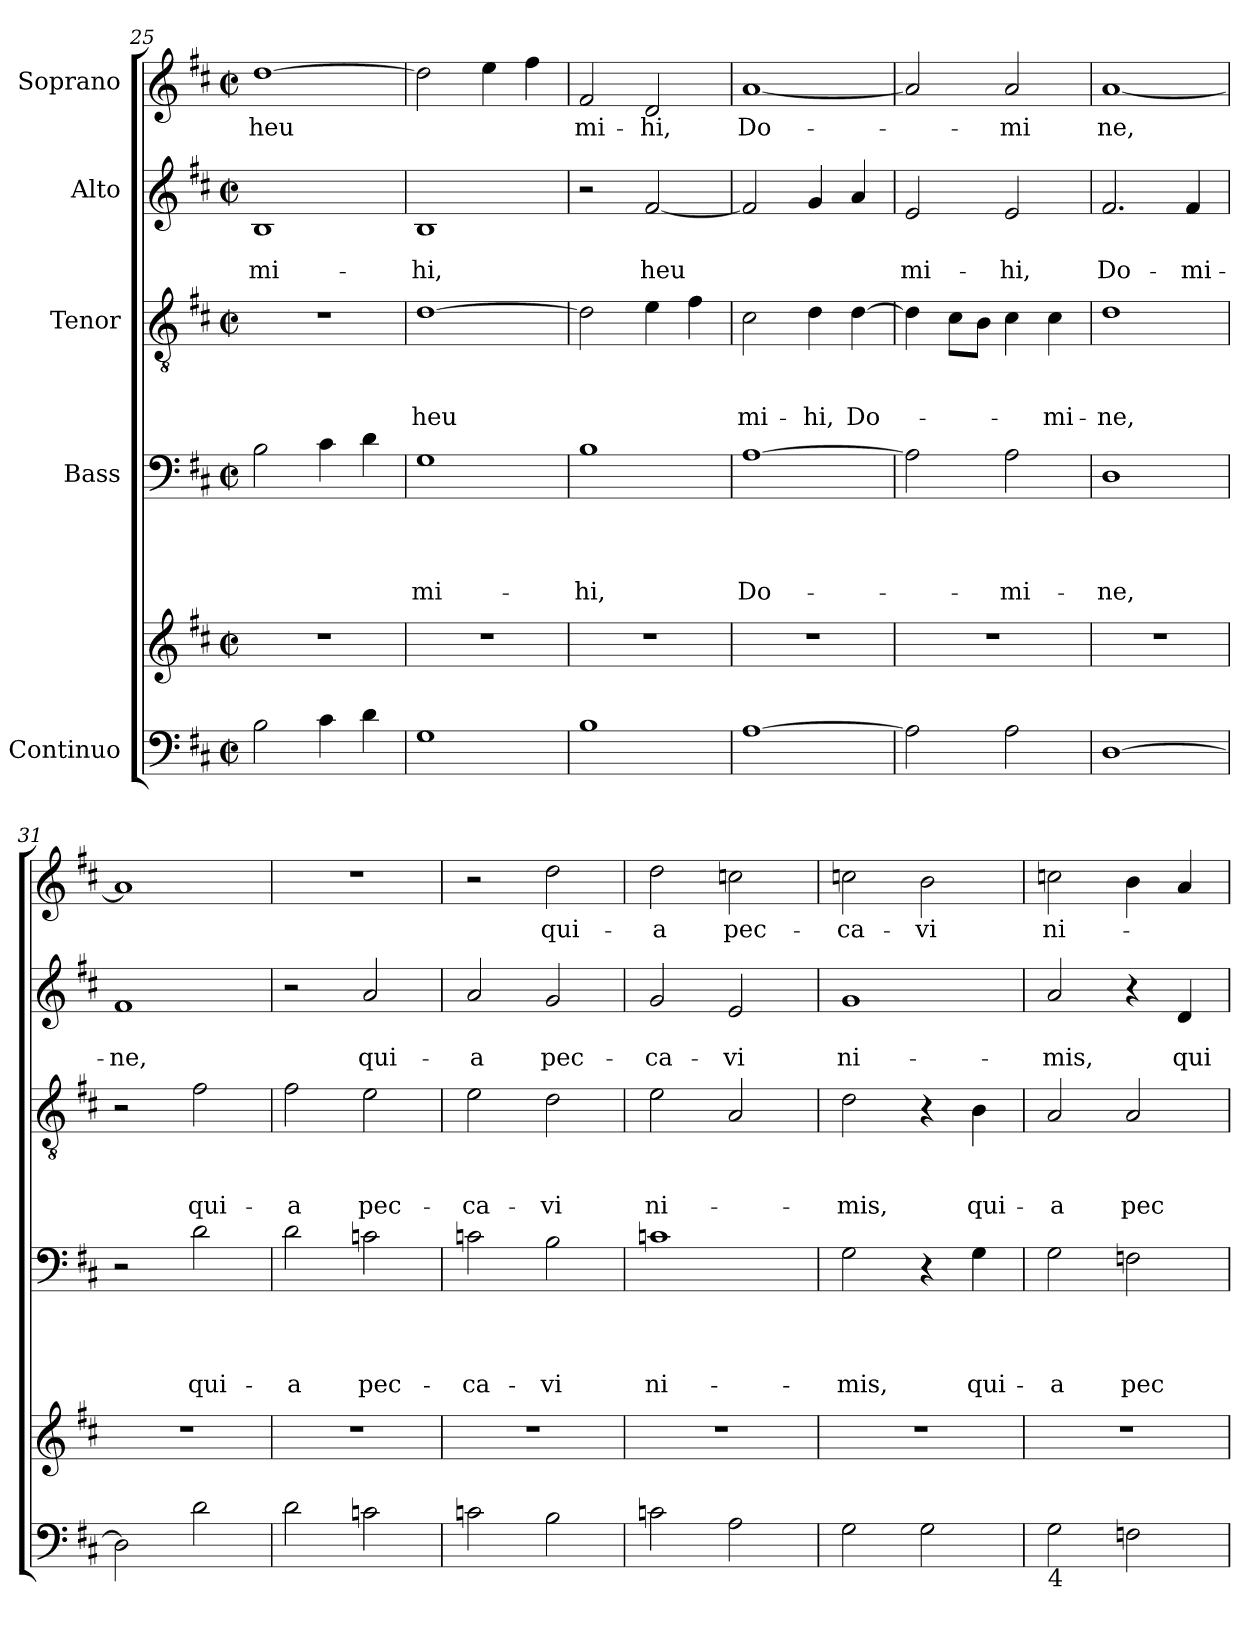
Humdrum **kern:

**kern	**kern	**kern	**text	**text	**text	**text	**kern	**text	**text	**text	**kern	**text	**text	**kern	**text
*part5	*part5	*part4	*part4	*part4	*part4	*part4	*part3	*part3	*part3	*part3	*part2	*part2	*part2	*part1	*part1
*staff6	*staff5	*staff4	*staff4	*staff4	*staff4	*staff4	*staff3	*staff3	*staff3	*staff3	*staff2	*staff2	*staff2	*staff1	*staff1
*I"Continuo	*	*I"Bass	*	*	*	*	*I"Tenor	*	*	*	*I"Alto	*	*	*I"Soprano	*
!!LO:LB:g=z
*clefF4	*clefG2	*clefF4	*	*	*	*	*clefGv2	*	*	*	*clefG2	*	*	*clefG2	*
*k[f#c#]	*k[f#c#]	*k[f#c#]	*	*	*	*	*k[f#c#]	*	*	*	*k[f#c#]	*	*	*k[f#c#]	*
*D:	*D:	*D:	*	*	*	*	*D:	*	*	*	*D:	*	*	*D:	*
*M2/2	*M2/2	*M2/2	*	*	*	*	*M2/2	*	*	*	*M2/2	*	*	*M2/2	*
*met(c|)	*met(c|)	*met(c|)	*	*	*	*	*met(c|)	*	*	*	*met(c|)	*	*	*met(c|)	*
=25	=25	=25	=25	=25	=25	=25	=25	=25	=25	=25	=25	=25	=25	=25	=25
!	!	!	!	!	!	!	!	!	!	!	!	!	!LO:LY:b	!	!LO:LY:b
2B\	1r	2B\	.	.	.	.	1r	.	.	.	1B	.	mi-	[>1dd	heu
4c#\	.	4c#\	.	.	.	.	.	.	.	.	.	.	.	.	.
4d\	.	4d\	.	.	.	.	.	.	.	.	.	.	.	.	.
=26	=26	=26	=26	=26	=26	=26	=26	=26	=26	=26	=26	=26	=26	=26	=26
!	!	!	!	!	!	!LO:LY:b	!	!	!	!LO:LY:b	!	!	!LO:LY:b	!	!
1G	1r	1G	.	.	.	mi-	[>1d	.	.	heu	1B	.	-hi,	2dd\]	.
.	.	.	.	.	.	.	.	.	.	.	.	.	.	4ee\	.
.	.	.	.	.	.	.	.	.	.	.	.	.	.	4ff#\	.
=27	=27	=27	=27	=27	=27	=27	=27	=27	=27	=27	=27	=27	=27	=27	=27
!	!	!	!	!	!	!LO:LY:b	!	!	!	!	!	!	!	!	!LO:LY:b
1B	1r	1B	.	.	.	-hi,	2d\]	.	.	.	2r	.	.	2f#/	mi-
!	!	!	!	!	!	!	!	!	!	!	!	!	!LO:LY:b	!	!LO:LY:b
.	.	.	.	.	.	.	4e\	.	.	.	[<2f#/	.	heu	2d/	-hi,
.	.	.	.	.	.	.	4f#\	.	.	.	.	.	.	.	.
=28	=28	=28	=28	=28	=28	=28	=28	=28	=28	=28	=28	=28	=28	=28	=28
!	!	!	!	!	!	!LO:LY:b	!	!	!	!LO:LY:b	!	!	!	!	!LO:LY:b
[>1A	1r	[>1A	.	.	.	Do-	2c#\	.	.	mi-	2f#/]	.	.	[<1a	Do-
!	!	!	!	!	!	!	!	!	!	!LO:LY:b	!	!	!	!	!
.	.	.	.	.	.	.	4d\	.	.	-hi,	4g/	.	.	.	.
!	!	!	!	!	!	!	!	!	!	!LO:LY:b	!	!	!	!	!
.	.	.	.	.	.	.	[>4d\	.	.	Do-	4a/	.	.	.	.
=29	=29	=29	=29	=29	=29	=29	=29	=29	=29	=29	=29	=29	=29	=29	=29
!	!	!	!	!	!	!	!	!	!	!	!	!	!LO:LY:b	!	!
2A>\]	1r	2A\]	.	.	.	.	4d\]	.	.	.	2e/	.	mi-	2a/]	.
.	.	.	.	.	.	.	8c#\L	.	.	.	.	.	.	.	.
.	.	.	.	.	.	.	8B\J	.	.	.	.	.	.	.	.
!	!	!	!	!	!	!LO:LY:b	!	!	!	!	!	!	!LO:LY:b	!	!LO:LY:b
2A>\	.	2A\	.	.	.	-mi-	4c#\	.	.	.	2e/	.	-hi,	2a/	-mi
!	!	!	!	!	!	!	!	!	!	!LO:LY:b	!	!	!	!	!
.	.	.	.	.	.	.	4c#\	.	.	-mi-	.	.	.	.	.
=30	=30	=30	=30	=30	=30	=30	=30	=30	=30	=30	=30	=30	=30	=30	=30
!	!	!	!	!	!	!LO:LY:b	!	!	!	!LO:LY:b	!	!	!LO:LY:b	!	!LO:LY:b
[>1D	1r	1D	.	.	.	-ne,	1d	.	.	-ne,	2.f#/	.	Do-	[<1a	ne,
!	!	!	!	!	!	!	!	!	!	!	!	!	!LO:LY:b	!	!
.	.	.	.	.	.	.	.	.	.	.	4f#/	.	-mi-	.	.
=31	=31	=31	=31	=31	=31	=31	=31	=31	=31	=31	=31	=31	=31	=31	=31
!	!	!	!	!	!	!	!	!	!	!	!	!	!LO:LY:b	!	!
2D\]	1r	2r	.	.	.	.	2r	.	.	.	1f#	.	-ne,	1a]	.
!	!	!	!	!	!	!LO:LY:b	!	!	!	!LO:LY:b	!	!	!	!	!
2d\	.	2d\	.	.	.	qui-	2f#\	.	.	qui-	.	.	.	.	.
=32	=32	=32	=32	=32	=32	=32	=32	=32	=32	=32	=32	=32	=32	=32	=32
!	!	!	!	!	!	!LO:LY:b	!	!	!	!LO:LY:b	!	!	!	!	!
2d\	1r	2d\	.	.	.	-a	2f#\	.	.	-a	2r	.	.	1r	.
!	!	!	!	!	!	!LO:LY:b	!	!	!	!LO:LY:b	!	!	!LO:LY:b	!	!
2cn>\	.	2cn\	.	.	.	pec-	2e\	.	.	pec-	2a/	.	qui-	.	.
!!LO:PB:g=z
=33	=33	=33	=33	=33	=33	=33	=33	=33	=33	=33	=33	=33	=33	=33	=33
!	!	!	!	!	!	!LO:LY:b	!	!	!	!LO:LY:b	!	!	!LO:LY:b	!	!
2cn>\	1r	2cn\	.	.	.	-ca-	2e\	.	.	-ca-	2a/	.	-a	2r	.
!	!	!	!	!	!	!LO:LY:b	!	!	!	!LO:LY:b	!	!	!LO:LY:b	!	!LO:LY:b
2B>\	.	2B\	.	.	.	-vi	2d\	.	.	-vi	2g/	.	pec-	2dd\	qui-
=34	=34	=34	=34	=34	=34	=34	=34	=34	=34	=34	=34	=34	=34	=34	=34
!	!	!	!	!	!	!LO:LY:b	!	!	!	!LO:LY:b	!	!	!LO:LY:b	!	!LO:LY:b
*^	*	*	*	*	*	*	*	*	*	*	*	*	*	*	*
2cn\	2ryy	1r	1cn	.	.	.	ni-	2e\	.	.	ni-	2g/	.	-ca-	2dd\	-a
!	!	!	!	!	!	!	!	!	!	!	!	!	!	!LO:LY:b	!	!LO:LY:b
2A\	32ryy	.	.	.	.	.	.	2A/	.	.	.	2e/	.	-vi	2ccn\	pec-
.	4...ryy	.	.	.	.	.	.	.	.	.	.	.	.	.	.	.
=35	=35	=35	=35	=35	=35	=35	=35	=35	=35	=35	=35	=35	=35	=35	=35	=35
!LO:TX:b:t=4	!	!	!	!	!	!	!	!	!	!	!	!	!	!	!	!
!	!	!	!	!	!	!	!LO:LY:b	!	!	!	!LO:LY:b	!	!	!LO:LY:b	!	!LO:LY:b
*v	*v	*	*	*	*	*	*	*	*	*	*	*	*	*	*	*
2G\	1r	2G\	.	.	.	-mis,	2d\	.	.	-mis,	1g	.	ni-	2ccn\	-ca-
!	!	!	!	!	!	!	!	!	!	!	!	!	!	!	!LO:LY:b
2G\	.	4r	.	.	.	.	4r	.	.	.	.	.	.	2b\	-vi
!	!	!	!	!	!	!LO:LY:b	!	!	!	!LO:LY:b	!	!	!	!	!
.	.	4G\	.	.	.	qui-	4B\	.	.	qui-	.	.	.	.	.
=36	=36	=36	=36	=36	=36	=36	=36	=36	=36	=36	=36	=36	=36	=36	=36
!LO:TX:b:t=4	!	!	!	!	!	!	!	!	!	!	!	!	!	!	!
!	!	!	!	!	!	!LO:LY:b	!	!	!	!LO:LY:b	!	!	!LO:LY:b	!	!LO:LY:b
2G\	1r	2G\	.	.	.	-a	2A/	.	.	-a	2a/	.	-mis,	2ccn\	ni-
!	!	!	!	!	!	!LO:LY:b	!	!	!	!LO:LY:b	!	!	!	!	!
2Fn>\	.	2Fn\	.	.	.	pec-	2A/	.	.	pec-	4r	.	.	4b\	.
!	!	!	!	!	!	!	!	!	!	!	!	!	!LO:LY:b	!	!
.	.	.	.	.	.	.	.	.	.	.	4d/	.	qui-	4a/	.
=	=	=	=	=	=	=	=	=	=	=	=	=	=	=	=
*-	*-	*-	*-	*-	*-	*-	*-	*-	*-	*-	*-	*-	*-	*-	*-
